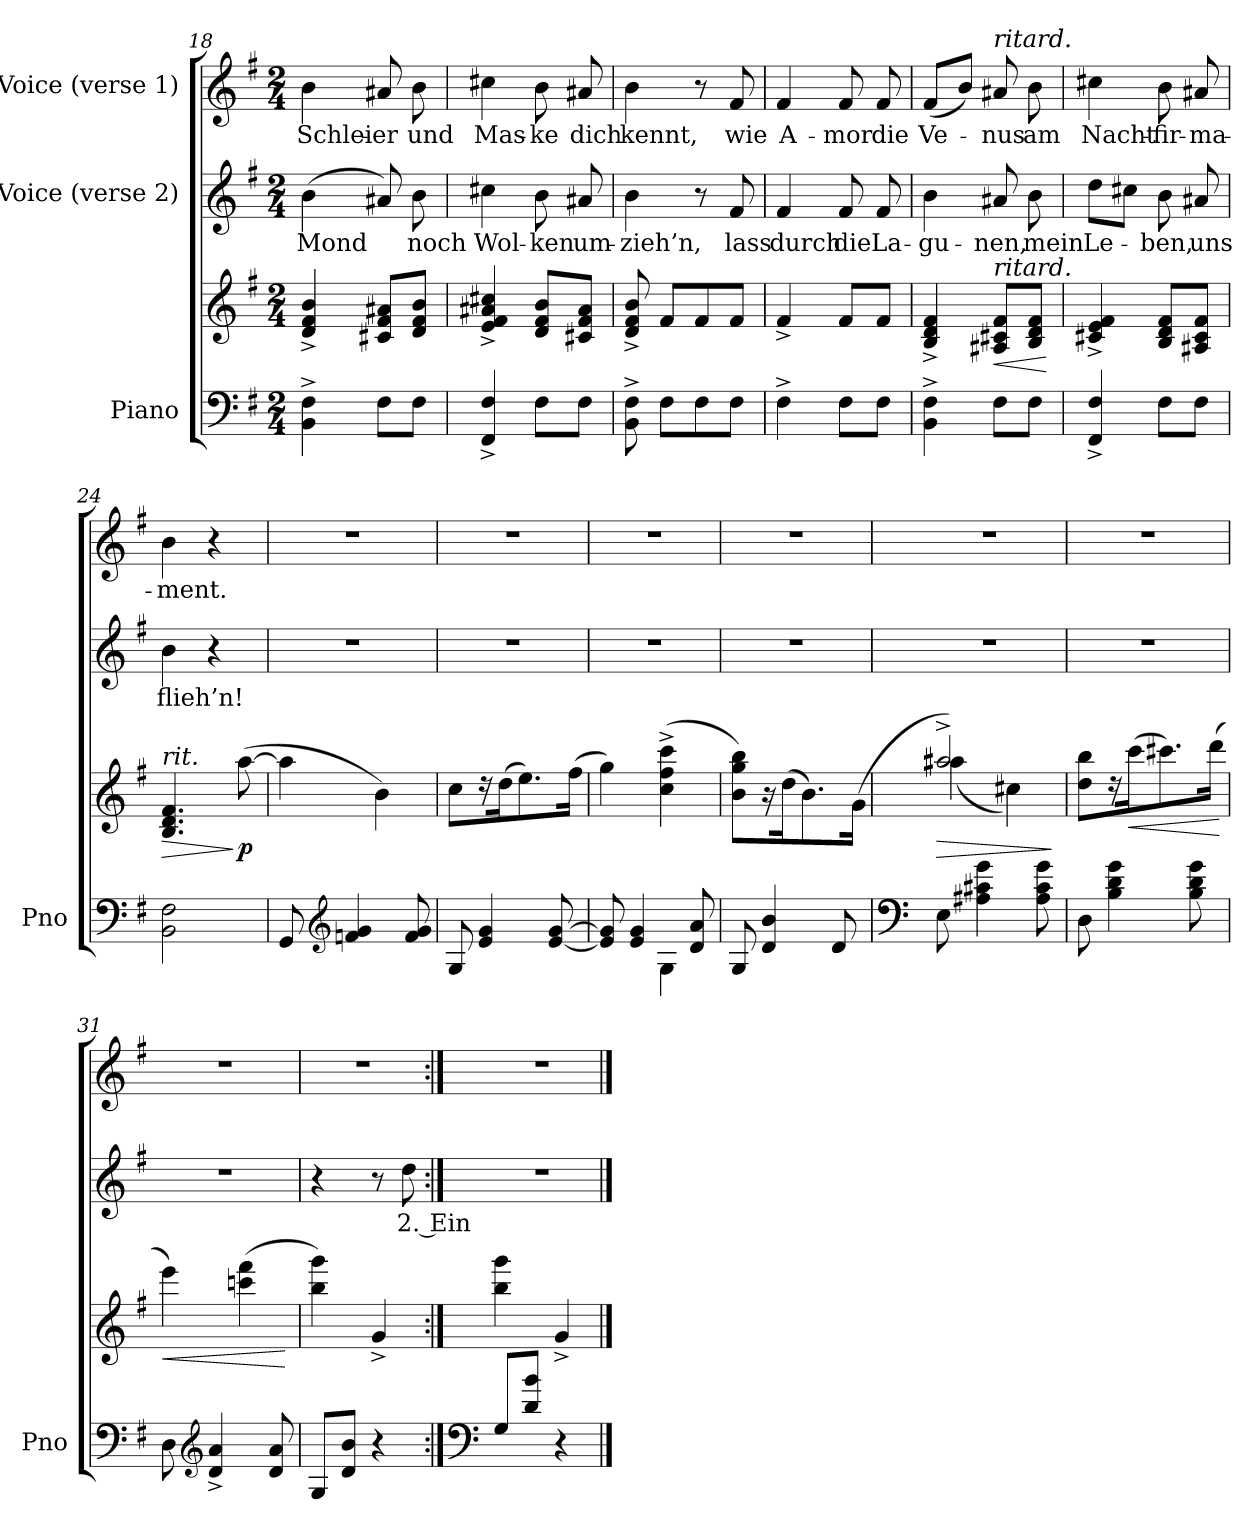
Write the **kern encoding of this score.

**kern	**kern	**dynam	**kern	**text	**kern	**text
*part3	*part3	*part3	*part2	*part2	*part1	*part1
*staff4	*staff3	*staff3/4	*staff2	*staff2	*staff1	*staff1
*I"Piano	*	*	*I"Voice (verse 2)	*	*I"Voice (verse 1)	*
*I'Pno	*	*	*	*	*	*
!!LO:LB:g=z
*clefF4	*clefG2	*	*clefG2	*	*clefG2	*
*k[f#]	*k[f#]	*	*k[f#]	*	*k[f#]	*
*M2/4	*M2/4	*	*M2/4	*	*M2/4	*
=18	=18	=18	=18	=18	=18	=18
!	!	!	!	!LO:LY:b	!	!LO:LY:b
4BB\^ 4F#\^	4d/^ 4f#/^ 4b/^	.	(>4b\	Mond	4b\	Schlei-
!	!	!	!	!	!	!LO:LY:b
8F#\L	8c#X/ 8f#/ 8a#X/L	.	8a#X/)	.	8a#X/	-er
!	!	!	!	!LO:LY:b	!	!LO:LY:b
8F#\J	8d/ 8f#/ 8b/J	.	8b\	noch	8b\	und
=19	=19	=19	=19	=19	=19	=19
!	!	!	!	!LO:LY:b	!	!LO:LY:b
4FF#/^ 4F#/^	4e/^ 4f#/^ 4a#X/^ 4cc#X/^	.	4cc#X\	Wol-	4cc#X\	Mas-
!	!	!	!	!LO:LY:b	!	!LO:LY:b
8F#\L	8d/ 8f#/ 8b/L	.	8b\	-ken	8b\	-ke
!	!	!	!	!LO:LY:b	!	!LO:LY:b
8F#\J	8c#X/ 8f#/ 8a#/J	.	8a#X/	um-	8a#X/	dich
=20	=20	=20	=20	=20	=20	=20
!	!	!	!	!LO:LY:b	!	!LO:LY:b
8BB\^ 8F#\^	8d/^ 8f#/^ 8b/^	.	4b\	-zieh’n,	4b\	kennt,
8F#\L	8f#/L	.	.	.	.	.
8F#\	8f#/	.	8r	.	8r	.
!	!	!	!	!LO:LY:b	!	!LO:LY:b
8F#\J	8f#/J	.	8f#/	lass	8f#/	wie
=21	=21	=21	=21	=21	=21	=21
!	!	!	!	!LO:LY:b	!	!LO:LY:b
4F#^\	4f#^/	.	4f#/	durch	4f#/	A-
!	!	!	!	!LO:LY:b	!	!LO:LY:b
8F#\L	8f#/L	.	8f#/	die	8f#/	-mor
!	!	!	!	!LO:LY:b	!	!LO:LY:b
8F#\J	8f#/J	.	8f#/	La-	8f#/	die
=22	=22	=22	=22	=22	=22	=22
!	!	!	!	!LO:LY:b	!	!LO:LY:b
4BB\^ 4F#\^	4B/^ 4d/^ 4f#/^	.	4b\	-gu-	(<8f#/L	Ve-
.	.	.	.	.	8b/J)	.
!	!	!	!	!	!LO:TX:a:i:t=ritard.	!
!	!LO:TX:a:i:t=ritard.	!	!	!	!	!
!	!	!LO:HP:b	!	!LO:LY:b	!	!LO:LY:b
8F#\L	8A#X/ 8c#X/ 8f#/L	<	8a#X/	-nen,	8a#X/	-nus
!	!	!	!	!LO:LY:b	!	!LO:LY:b
8F#\J	8B/ 8d/ 8f#/J	.	8b\	mein	8b\	am
.	.	[	.	.	.	.
!!LO:PB:g=z
=23	=23	=23	=23	=23	=23	=23
!	!	!	!	!LO:LY:b	!	!LO:LY:b
4FF#/^ 4F#/^	4c#X/^ 4e/^ 4f#/^	.	8dd\L	Le-	4cc#X\	Nacht-
.	.	.	8cc#X\J	.	.	.
!	!	!	!	!LO:LY:b	!	!LO:LY:b
8F#\L	8B/ 8d/ 8f#/L	.	8b\	-ben,	8b\	-fir-
!	!	!	!	!LO:LY:b	!	!LO:LY:b
8F#\J	8A#X/ 8c#/ 8f#/J	.	8a#X/	uns	8a#X/	-ma-
=24	=24	=24	=24	=24	=24	=24
!	!LO:TX:a:i:t=rit.	!	!	!	!	!
!	!	!LO:HP:b	!	!LO:LY:b	!	!LO:LY:b
2BB\ 2F#\	4.B/ 4.d/ 4.f#/	>	4b\	flieh’n!	4b\	-ment.
.	.	.	4r	.	4r	.
!	!	!LO:DY:n=1:b	!	!	!	!
.	(>[8aa\	] p	.	.	.	.
=25	=25	=25	=25	=25	=25	=25
8GG/	4aa\]	.	2r	.	2r	.
*clefG2	*	*	*	*	*	*
4fn/ 4g/	.	.	.	.	.	.
.	4b\)	.	.	.	.	.
8f/ 8g/	.	.	.	.	.	.
=26	=26	=26	=26	=26	=26	=26
8G/	8cc\L	.	2r	.	2r	.
4e/ 4g/	16r	.	.	.	.	.
.	(>16dd\K	.	.	.	.	.
.	8.ee\)	.	.	.	.	.
[8e/ [8g/	.	.	.	.	.	.
.	(>16ff#\Jk	.	.	.	.	.
=27	=27	=27	=27	=27	=27	=27
*^	*	*	*	*	*	*
8e/] 8g/]	4ryy	4gg\)	.	2r	.	2r	.
4e/ 4g/	.	.	.	.	.	.	.
.	4G\	(>4cc\^ 4ff#\^ 4ccc\^	.	.	.	.	.
8d/ 8a/	.	.	.	.	.	.	.
*v	*v	*	*	*	*	*	*
=28	=28	=28	=28	=28	=28	=28
8G/	8b\ 8gg\ 8bb\L)	.	2r	.	2r	.
4d/ 4b/	16r	.	.	.	.	.
.	(>16dd\K	.	.	.	.	.
.	8.b\)	.	.	.	.	.
8d/	.	.	.	.	.	.
.	(>16g\Jk	.	.	.	.	.
!!LO:LB:g=z
=29	=29	=29	=29	=29	=29	=29
*clefF4	*	*	*	*	*	*
!	!	!LO:HP:b	!	!	!	!
*	*^	*	*	*	*	*
8E\	2aa#X^/)	(<4aa#\	>	2r	.	2r	.
4A#X\ 4c#X\ 4g\	.	.	.	.	.	.	.
.	.	4cc#X\)	.	.	.	.	.
8A#\ 8c#\ 8g\	.	.	.	.	.	.	.
*	*v	*v	*	*	*	*	*
.	.	]	.	.	.	.
=30	=30	=30	=30	=30	=30	=30
8D\	8dd\ 8bb\L	.	2r	.	2r	.
4B\ 4d\ 4g\	16rdd	.	.	.	.	.
!	!	!LO:HP:b	!	!	!	!
.	(>16ccc\K	<	.	.	.	.
.	8.ccc#X\)	.	.	.	.	.
8B\ 8d\ 8g\	.	.	.	.	.	.
.	(>16ddd\Jk	.	.	.	.	.
.	.	[	.	.	.	.
=31	=31	=31	=31	=31	=31	=31
!	!	!LO:HP:b	!	!	!	!
8D\	4eee\)	<	2r	.	2r	.
*clefG2	*	*	*	*	*	*
4d/^ 4a/^	.	.	.	.	.	.
.	(>4cccn\ 4fff#\	.	.	.	.	.
8d/ 8a/	.	.	.	.	.	.
.	.	[	.	.	.	.
=32	=32	=32	=32	=32	=32	=32
8G/L	4bb\ 4ggg\)	.	4r	.	2r	.
8d/ 8b/J	.	.	.	.	.	.
4r	4g^/	.	8r	.	.	.
!	!	!	!	!LO:LY:b	!	!
.	.	.	8dd\	2. Ein	.	.
=33:|!	=33:|!	=33:|!	=33:|!	=33:|!	=33:|!	=33:|!
*clefF4	*	*	*	*	*	*
8G/L	4bb\ 4ggg\	.	2r	.	2r	.
8d/ 8b/J	.	.	.	.	.	.
4r	4g^/	.	.	.	.	.
==	==	==	==	==	==	==
*-	*-	*-	*-	*-	*-	*-
